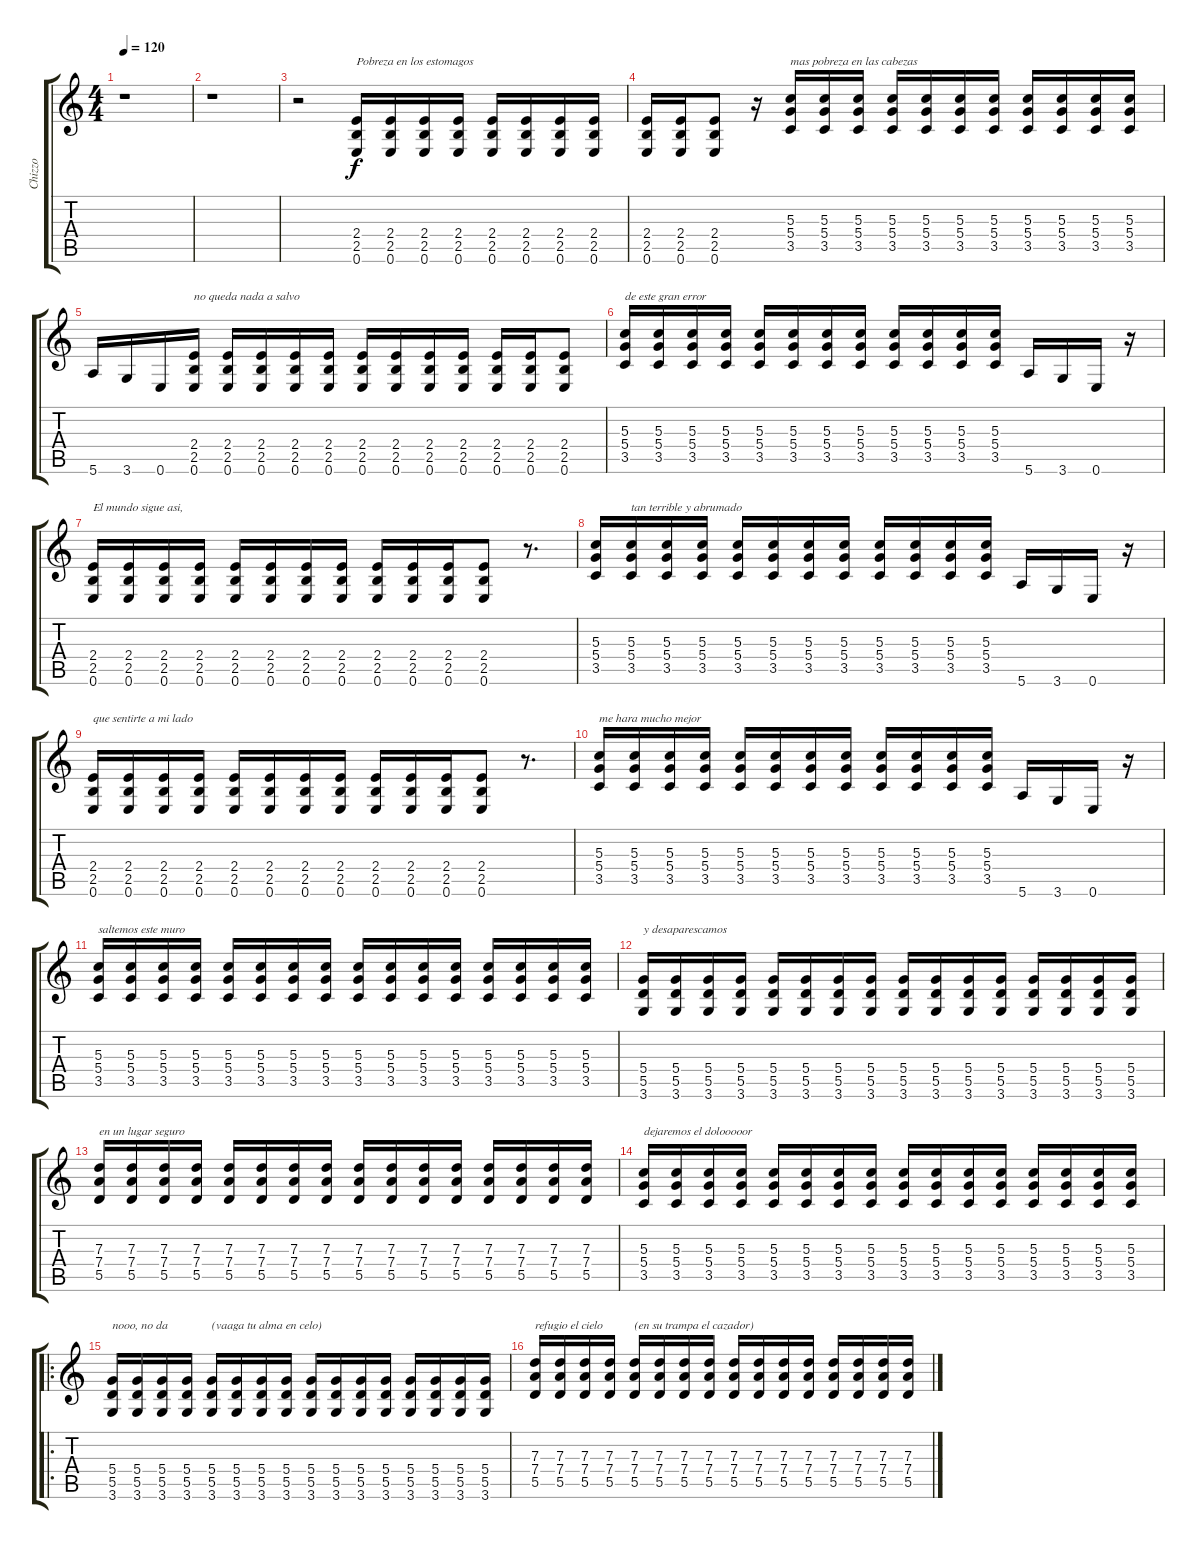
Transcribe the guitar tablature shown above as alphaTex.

\track ("Chizzo" "Chizzo") {instrument distortionguitar}
\staff {score tabs}
\tuning (E4 B3 G3 D3 A2 E2) {hide}
\ts (4 4)
\tempo 120
\clef g2
\ks c
r.1{dy f instrument distortionguitar} |
r.1 |
r.2 (2.4 2.5 0.6).16{txt "Pobreza en los estomagos"} (2.4 2.5 0.6).16 (2.4 2.5 0.6).16 (2.4 2.5 0.6).16 (2.4 2.5 0.6).16 (2.4 2.5 0.6).16 (2.4 2.5 0.6).16 (2.4 2.5 0.6).16 |
(2.4 2.5 0.6).16 (2.4 2.5 0.6).16 (2.4 2.5 0.6).8 r.16 (5.3 5.4 3.5).16{txt "mas pobreza en las cabezas"} (5.3 5.4 3.5).16 (5.3 5.4 3.5).16 (5.3 5.4 3.5).16 (5.3 5.4 3.5).16 (5.3 5.4 3.5).16 (5.3 5.4 3.5).16 (5.3 5.4 3.5).16 (5.3 5.4 3.5).16 (5.3 5.4 3.5).16 (5.3 5.4 3.5).16 |
5.6.16 3.6.16 0.6.16 (2.4 2.5 0.6).16{txt "no queda nada a salvo"} (2.4 2.5 0.6).16 (2.4 2.5 0.6).16 (2.4 2.5 0.6).16 (2.4 2.5 0.6).16 (2.4 2.5 0.6).16 (2.4 2.5 0.6).16 (2.4 2.5 0.6).16 (2.4 2.5 0.6).16 (2.4 2.5 0.6).16 (2.4 2.5 0.6).16 (2.4 2.5 0.6).8 |
(5.3 5.4 3.5).16{txt "de este gran error"} (5.3 5.4 3.5).16 (5.3 5.4 3.5).16 (5.3 5.4 3.5).16 (5.3 5.4 3.5).16 (5.3 5.4 3.5).16 (5.3 5.4 3.5).16 (5.3 5.4 3.5).16 (5.3 5.4 3.5).16 (5.3 5.4 3.5).16 (5.3 5.4 3.5).16 (5.3 5.4 3.5).16 5.6.16 3.6.16 0.6.16 r.16 |
(2.4 2.5 0.6).16{txt "El mundo sigue asi,"} (2.4 2.5 0.6).16 (2.4 2.5 0.6).16 (2.4 2.5 0.6).16 (2.4 2.5 0.6).16 (2.4 2.5 0.6).16 (2.4 2.5 0.6).16 (2.4 2.5 0.6).16 (2.4 2.5 0.6).16 (2.4 2.5 0.6).16 (2.4 2.5 0.6).16 (2.4 2.5 0.6).8 r.8{d} |
(5.3 5.4 3.5).16 (5.3 5.4 3.5).16{txt "tan terrible y abrumado"} (5.3 5.4 3.5).16 (5.3 5.4 3.5).16 (5.3 5.4 3.5).16 (5.3 5.4 3.5).16 (5.3 5.4 3.5).16 (5.3 5.4 3.5).16 (5.3 5.4 3.5).16 (5.3 5.4 3.5).16 (5.3 5.4 3.5).16 (5.3 5.4 3.5).16 5.6.16 3.6.16 0.6.16 r.16 |
(2.4 2.5 0.6).16{txt "que sentirte a mi lado"} (2.4 2.5 0.6).16 (2.4 2.5 0.6).16 (2.4 2.5 0.6).16 (2.4 2.5 0.6).16 (2.4 2.5 0.6).16 (2.4 2.5 0.6).16 (2.4 2.5 0.6).16 (2.4 2.5 0.6).16 (2.4 2.5 0.6).16 (2.4 2.5 0.6).16 (2.4 2.5 0.6).8 r.8{d} |
(5.3 5.4 3.5).16{txt "me hara mucho mejor"} (5.3 5.4 3.5).16 (5.3 5.4 3.5).16 (5.3 5.4 3.5).16 (5.3 5.4 3.5).16 (5.3 5.4 3.5).16 (5.3 5.4 3.5).16 (5.3 5.4 3.5).16 (5.3 5.4 3.5).16 (5.3 5.4 3.5).16 (5.3 5.4 3.5).16 (5.3 5.4 3.5).16 5.6.16 3.6.16 0.6.16 r.16 |
(5.3 5.4 3.5).16{txt "saltemos este muro"} (5.3 5.4 3.5).16 (5.3 5.4 3.5).16 (5.3 5.4 3.5).16 (5.3 5.4 3.5).16 (5.3 5.4 3.5).16 (5.3 5.4 3.5).16 (5.3 5.4 3.5).16 (5.3 5.4 3.5).16 (5.3 5.4 3.5).16 (5.3 5.4 3.5).16 (5.3 5.4 3.5).16 (5.3 5.4 3.5).16 (5.3 5.4 3.5).16 (5.3 5.4 3.5).16 (5.3 5.4 3.5).16 |
(5.4 5.5 3.6).16{txt "y desaparescamos"} (5.4 5.5 3.6).16 (5.4 5.5 3.6).16 (5.4 5.5 3.6).16 (5.4 5.5 3.6).16 (5.4 5.5 3.6).16 (5.4 5.5 3.6).16 (5.4 5.5 3.6).16 (5.4 5.5 3.6).16 (5.4 5.5 3.6).16 (5.4 5.5 3.6).16 (5.4 5.5 3.6).16 (5.4 5.5 3.6).16 (5.4 5.5 3.6).16 (5.4 5.5 3.6).16 (5.4 5.5 3.6).16 |
(7.3 7.4 5.5).16{txt "en un lugar seguro"} (7.3 7.4 5.5).16 (7.3 7.4 5.5).16 (7.3 7.4 5.5).16 (7.3 7.4 5.5).16 (7.3 7.4 5.5).16 (7.3 7.4 5.5).16 (7.3 7.4 5.5).16 (7.3 7.4 5.5).16 (7.3 7.4 5.5).16 (7.3 7.4 5.5).16 (7.3 7.4 5.5).16 (7.3 7.4 5.5).16 (7.3 7.4 5.5).16 (7.3 7.4 5.5).16 (7.3 7.4 5.5).16 |
(5.3 5.4 3.5).16{txt "dejaremos el dolooooor"} (5.3 5.4 3.5).16 (5.3 5.4 3.5).16 (5.3 5.4 3.5).16 (5.3 5.4 3.5).16 (5.3 5.4 3.5).16 (5.3 5.4 3.5).16 (5.3 5.4 3.5).16 (5.3 5.4 3.5).16 (5.3 5.4 3.5).16 (5.3 5.4 3.5).16 (5.3 5.4 3.5).16 (5.3 5.4 3.5).16 (5.3 5.4 3.5).16 (5.3 5.4 3.5).16 (5.3 5.4 3.5).16 |
\ro
(5.4 5.5 3.6).16{txt "nooo, no da"} (5.4 5.5 3.6).16 (5.4 5.5 3.6).16 (5.4 5.5 3.6).16 (5.4 5.5 3.6).16{txt "(vaaga tu alma en celo)"} (5.4 5.5 3.6).16 (5.4 5.5 3.6).16 (5.4 5.5 3.6).16 (5.4 5.5 3.6).16 (5.4 5.5 3.6).16 (5.4 5.5 3.6).16 (5.4 5.5 3.6).16 (5.4 5.5 3.6).16 (5.4 5.5 3.6).16 (5.4 5.5 3.6).16 (5.4 5.5 3.6).16 |
(7.3 7.4 5.5).16{txt "refugio el cielo"} (7.3 7.4 5.5).16 (7.3 7.4 5.5).16 (7.3 7.4 5.5).16 (7.3 7.4 5.5).16{txt "(en su trampa el cazador)"} (7.3 7.4 5.5).16 (7.3 7.4 5.5).16 (7.3 7.4 5.5).16 (7.3 7.4 5.5).16 (7.3 7.4 5.5).16 (7.3 7.4 5.5).16 (7.3 7.4 5.5).16 (7.3 7.4 5.5).16 (7.3 7.4 5.5).16 (7.3 7.4 5.5).16 (7.3 7.4 5.5).16
